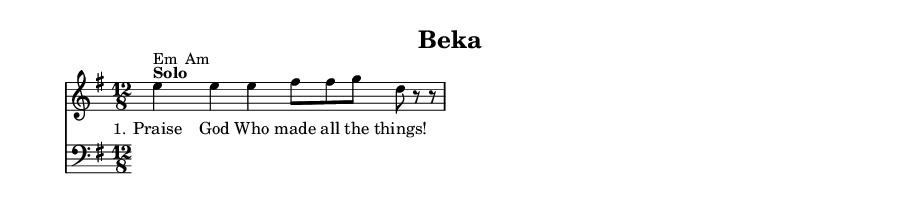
%%% REBEKAH IGNORE THIS SECTION

\version "2.19.12"
\include "predefined-guitar-fretboards.ly"

#(define pcvector '(2 . 12))

#(set! paper-alist (cons '("half letter" . (cons (* 5.5 in) (* 8.5 in))) paper-alist))
#(set! paper-alist (cons '("projector" . (cons (* 16 in) (* 9 in))) paper-alist))
#(set! paper-alist (cons '("hymn" . (cons (* 6 in) (* 9 in))) paper-alist))

\paper {
  
  print-page-number = ##f

  top-margin = 0.35\in
  bottom-margin = 0.3\in
  left-margin = 0.44\in
  right-margin = 0.44\in
  
}
#(set-default-paper-size "hymn")
#(set-global-staff-size 13.4)

%%%
%%% REBEKAH START HERE
%%%

\header {
  title = "Beka"
}

global = {
  \key g \major
  \numericTimeSignature
\time 12/8
  \set Timing.beamExceptions = #'() % REBEKAH IGNORE
}


sopranoMusic = \relative c'' { 

e4 e e fis8 fis g d r r
  
}
sopranoMusicRefrain = \relative c' {
}
altoMusic = \relative c' { 
  
}
altoMusicRefrain = \relative c' { 
}
tenorMusic = \relative c' { 
  
}
tenorMusicRefrain = \relative c' { 
}
bassMusic = \relative c' {
  
}
bassMusicRefrain = \relative c { 
  
}

stanzaOne = \lyricmode {
  \set stanza = "1." 
  Praise God Who made all the things!
}
stanzaTwo = \lyricmode {
  \set stanza = "2."
}
stanzaThree = \lyricmode {
  \set stanza = "3."
}
stanzaFour = \lyricmode {
  \set stanza = "4."
}
refrain = \lyricmode {

}
%REBEKAH: UNHIDE EXTRA STANZAS BELOW

chordMusic = \chordmode {
  e:m a:m
}
chordNames = \chordmode { %REBEKAH IGNORE
    \chordMusic
}
fretBoards = \chordmode { %REBEKAH IGNORE
    \chordMusic
}

chordNamesStaff = \new ChordNames {
  \chordNames
}
fretBoardsStaff = \new FretBoards {
  \fretBoards
}


aligner = { \sopranoMusic \sopranoMusicRefrain }

%aligner = { \override Staff.ParenthesesItem.stencil = ##f \sopranoMusic \sopranoMusicRefrain}

#(define showChordNamesStaff "hi")
%#(define showFretBoardsStaff "hi")

\score {
  <<
    #(cond ((defined? 'showChordNamesStaff) chordNamesStaff))
    #(cond ((defined? 'showFretBoardsStaff) fretBoardsStaff))
    
    \new Staff <<
      \global
      \new Voice = "sa" {
        \partcombine \pcvector \sopranoMusic \altoMusic
        \partcombine \pcvector \sopranoMusicRefrain \altoMusicRefrain
      }
      \new NullVoice = "aligner" {
        \aligner
      }
    >>


    %UNHIDE STANZAS HERE - IF NO REFRAIN, REMOVE FROM STANZA 2
    \new Lyrics \lyricsto "aligner" \stanzaOne 
    %\new Lyrics \lyricsto "aligner" {\stanzaTwo \refrain}
    %\new Lyrics \lyricsto "aligner" \stanzaThree
    %\new Lyrics \lyricsto "aligner" \stanzaFour
    \new Staff {
      \global
      \clef "bass"
      \partcombine \pcvector \tenorMusic \bassMusic
      \partcombine \pcvector \tenorMusicRefrain \bassMusicRefrain
    }
  >>

}


%%%
%%% REBEKAH STOP HERE
%%%

\layout {
  indent = 0
  \context {
    \Score
    \omit BarNumber
    \accepts NashvilleNumbers
  }
  \context {
    \Lyrics
    % Prevents lyrics from running too close together
    \override LyricSpace.minimum-distance = #0.6
    % Enforces hyphens
    \override LyricHyphen.minimum-distance = #1.0
    % Makes the text of lyrics a little smaller
    \override LyricText.font-size = #0.75
    % Makes the stanza number medium weight
    \override StanzaNumber.font-series = #'medium
    % Moves lines of lyrics a little closer together
    \override VerticalAxisGroup.nonstaff-nonstaff-spacing.minimum-distance = #2.5
  }
  \context {
    \ChordNames
    % Changes chord name font to roman instead of sans
    \override ChordName.font-family = #'roman
    % Shrinks default font size of chord names
    \override ChordName.font-size = #0
    % Adds the stanza number engraver (for Capo labels)
    \consists "Stanza_number_engraver"
    % Center-aligns the ChordName
    %\override ChordName.X-offset = #ly:self-alignment-interface::aligned-on-x-parent
    %\override ChordName.self-alignment-X = #CENTER
  }
  \context {
    \Staff
    % Thin out the staff line thickness a little bit
    % (keep in mind other element thicknesses are based on this measurement)
    \override StaffSymbol.thickness = #0.75
    % The thicker of two lines in a bar line
    \override BarLine.thick-thickness = #4.5
    % The thinner of two lines in a bar line (or a regular measure line)
    \override BarLine.hair-thickness = #1.5
    % Don't print the default partcombine text ("a2", etc)
    \override Staff.printPartCombineTexts = ##f
  }
}
\midi {}

